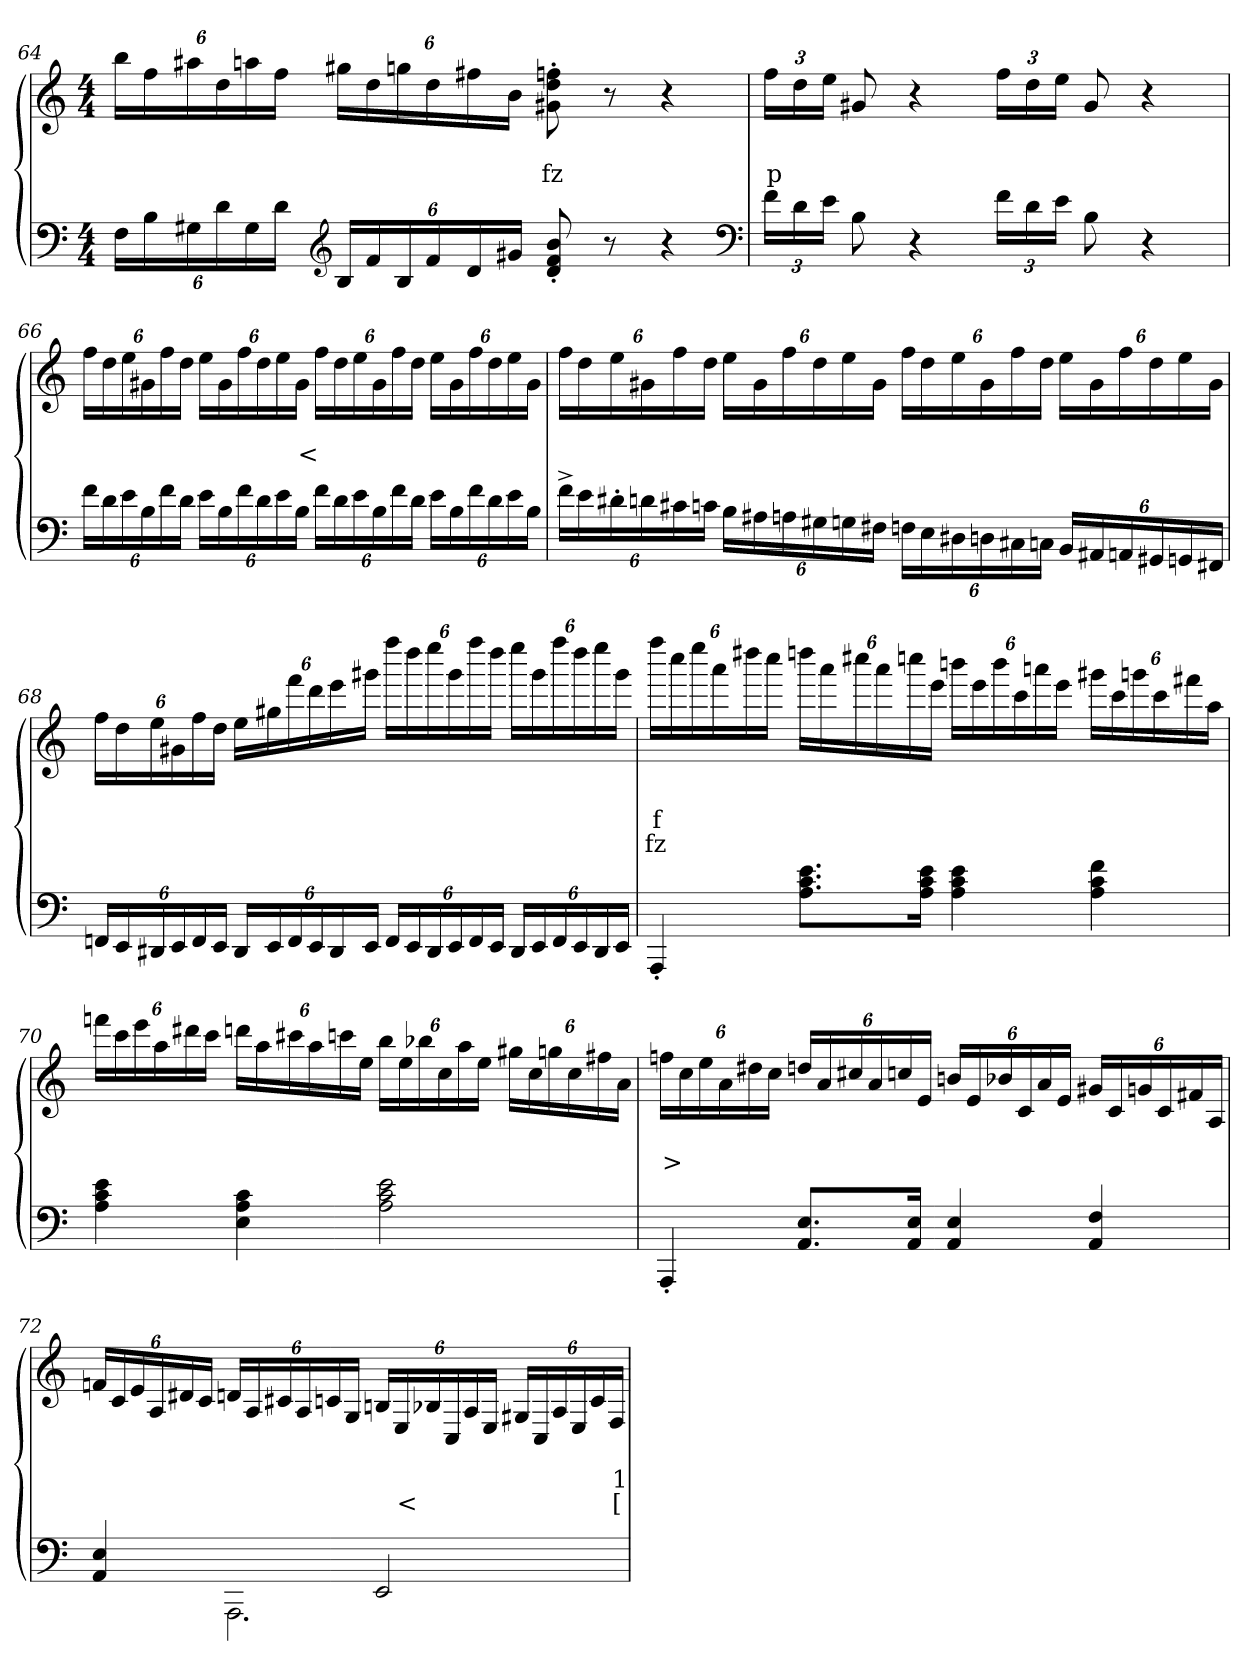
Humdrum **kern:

**kern	**kern	**text	**text	**text
*part2	*part1	*part1	*part1	*part1
*staff2	*staff1	*staff1	*staff1	*staff1
*clefF4	*clefG2	*	*	*
*k[]	*k[]	*	*	*
*M4/4	*M4/4	*	*	*
=64	=64	=64	=64	=64
24FLL	24bbLL	.	.	.
24B	24ff	.	.	.
24G#X	24aa#X	.	.	.
24d	24dd	.	.	.
24G#	24aan	.	.	.
24dJJ	24ffJJ	.	.	.
*clefG2	*	*	*	*
24BLL	24gg#XLL	.	.	.
24f	24dd	.	.	.
24B	24ggn	.	.	.
24f	24dd	.	.	.
24d	24ff#X	.	.	.
24g#JJ	24bJJ	.	.	.
8b'> 8f'> 8d'>	8ffn'> 8dd'> 8g#X'>	.	fz	.
8r	8r	.	.	.
4r	4r	.	.	.
*clefF4	*	*	*	*
=65	=65	=65	=65	=65
24fLL	24ffLL	.	p	.
24d	24dd	.	.	.
24eJJ	24eeJJ	.	.	.
8B	8g#X	.	.	.
4r	4r	.	.	.
24fLL	24ffLL	.	.	.
24d	24dd	.	.	.
24eJJ	24eeJJ	.	.	.
8B	8g#	.	.	.
4r	4r	.	.	.
=66	=66	=66	=66	=66
24fLL	24ffLL	.	.	.
24d	24dd	.	.	.
24e	24ee	.	.	.
24B	24g#X	.	.	.
24f	24ff	.	.	.
24dJJ	24ddJJ	.	.	.
24eLL	24eeLL	.	.	.
24B	24g#	.	.	.
24f	24ff	.	.	.
24d	24dd	.	.	.
24e	24ee	.	.	.
24BJJ	24g#JJ	.	<	.
24fLL	24ffLL	.	.	.
24d	24dd	.	.	.
24e	24ee	.	.	.
24B	24g#	.	.	.
24f	24ff	.	.	.
24dJJ	24ddJJ	.	.	.
24eLL	24eeLL	.	.	.
24B	24g#	.	.	.
24f	24ff	.	.	.
24d	24dd	.	.	.
24e	24ee	.	.	.
24BJJ	24g#JJ	.	.	.
=67	=67	=67	=67	=67
24f^>LL	24ffLL	.	.	.
24e	24dd	.	.	.
24d#X'>	24ee	.	.	.
24dn	24g#X	.	.	.
24c#X	24ff	.	.	.
24cnJJ	24ddJJ	.	.	.
24BLL	24eeLL	.	.	.
24A#X	24g#	.	.	.
24An	24ff	.	.	.
24G#X	24dd	.	.	.
24Gn	24ee	.	.	.
24F#XJJ	24g#JJ	.	.	.
24FnLL	24ffLL	.	.	.
24E	24dd	.	.	.
24D#X	24ee	.	.	.
24Dn	24g#	.	.	.
24C#X	24ff	.	.	.
24CnJJ	24ddJJ	.	.	.
24BBLL	24eeLL	.	.	.
24AA#X	24g#	.	.	.
24AAn	24ff	.	.	.
24GG#X	24dd	.	.	.
24GGn	24ee	.	.	.
24FF#XJJ	24g#JJ	.	.	.
=68	=68	=68	=68	=68
24FFnLL	24ffLL	.	.	.
24EE	24dd	.	.	.
24DD#X	24ee	.	.	.
24EE	24g#X	.	.	.
24FF	24ff	.	.	.
24EEJJ	24ddJJ	.	.	.
24DD#LL	24eeLL	.	.	.
24EE	24gg#	.	.	.
24FF	24fff	.	.	.
24EE	24ddd	.	.	.
24DD#	24eee	.	.	.
24EEJJ	24ggg#JJ	.	.	.
24FFLL	24ffffLL	.	.	.
24EE	24dddd	.	.	.
24DD#	24eeee	.	.	.
24EE	24ggg#	.	.	.
24FF	24ffff	.	.	.
24EEJJ	24ddddJJ	.	.	.
24DD#LL	24eeeeLL	.	.	.
24EE	24ggg#	.	.	.
24FF	24ffff	.	.	.
24EE	24dddd	.	.	.
24DD#	24eeee	.	.	.
24EEJJ	24ggg#JJ	.	.	.
=69	=69	=69	=69	=69
4AAA'>	24ffffLL	.	f	fz
.	24cccc	.	.	.
.	24eeee	.	.	.
.	24aaa	.	.	.
.	24dddd#X	.	.	.
.	24ccccJJ	.	.	.
8.e 8.c 8.AL	24ddddnLL	.	.	.
.	24aaa	.	.	.
.	24cccc#X	.	.	.
.	24aaa	.	.	.
.	24ccccn	.	.	.
16e 16c 16AJk	.	.	.	.
.	24eeeJJ	.	.	.
4e 4c 4A	24bbbnLL	.	.	.
.	24eee	.	.	.
.	24bbb	.	.	.
.	24ccc	.	.	.
.	24aaan	.	.	.
.	24eeeJJ	.	.	.
4f 4c 4A	24ggg#XLL	.	.	.
.	24ccc	.	.	.
.	24gggn	.	.	.
.	24ccc	.	.	.
.	24fff#X	.	.	.
.	24aaJJ	.	.	.
=70	=70	=70	=70	=70
4e 4c 4A	24fffnLL	.	.	.
.	24ccc	.	.	.
.	24eee	.	.	.
.	24aa	.	.	.
.	24ddd#X	.	.	.
.	24cccJJ	.	.	.
4c 4A 4E	24dddnLL	.	.	.
.	24aa	.	.	.
.	24ccc#X	.	.	.
.	24aa	.	.	.
.	24cccn	.	.	.
.	24eeJJ	.	.	.
2e 2c 2A	24bbLL	.	.	.
.	24ee	.	.	.
.	24bb-X	.	.	.
.	24cc	.	.	.
.	24aa	.	.	.
.	24eeJJ	.	.	.
.	24gg#XLL	.	.	.
.	24cc	.	.	.
.	24ggn	.	.	.
.	24cc	.	.	.
.	24ff#X	.	.	.
.	24aJJ	.	.	.
=71	=71	=71	=71	=71
4AAA'>	24ffnLL	.	>	.
.	24cc	.	.	.
.	24ee	.	.	.
.	24a	.	.	.
.	24dd#X	.	.	.
.	24ccJJ	.	.	.
8.E 8.AAL	24ddnLL	.	.	.
.	24a	.	.	.
.	24cc#X	.	.	.
.	24a	.	.	.
.	24ccn	.	.	.
16E 16AAJk	.	.	.	.
.	24eJJ	.	.	.
4E 4AA	24bnLL	.	.	.
.	24e	.	.	.
.	24b-X	.	.	.
.	24c	.	.	.
.	24a	.	.	.
.	24eJJ	.	.	.
4F 4AA	24g#XLL	.	.	.
.	24c	.	.	.
.	24gn	.	.	.
.	24c	.	.	.
.	24f#X	.	.	.
.	24AJJ	.	.	.
=72	=72	=72	=72	=72
*^	*	*	*	*
4E 4AA	4ryy	24fnLL	.	.	.
.	.	24c	.	.	.
.	.	24e	.	.	.
.	.	24A	.	.	.
.	.	24d#X	.	.	.
.	.	24cJJ	.	.	.
4ryy	2.AAA	24dnLL	.	.	.
.	.	24A	.	.	.
.	.	24c#X	.	.	.
.	.	24A	.	.	.
.	.	24cn	.	.	.
.	.	24GJJ	.	.	.
2EE	.	24BnLL	.	.	.
.	.	24E	.	.	<
.	.	24B-X	.	.	.
.	.	24C	.	.	.
.	.	24A	.	.	.
.	.	24EJJ	.	.	.
.	.	24G#XLL	.	.	.
.	.	24C	.	.	.
.	.	24A	.	.	.
.	.	24E	.	.	.
.	.	24c	.	.	.
.	.	24FJJ	.	1	[
*v	*v	*	*	*	*
=	=	=	=	=
*-	*-	*-	*-	*-
